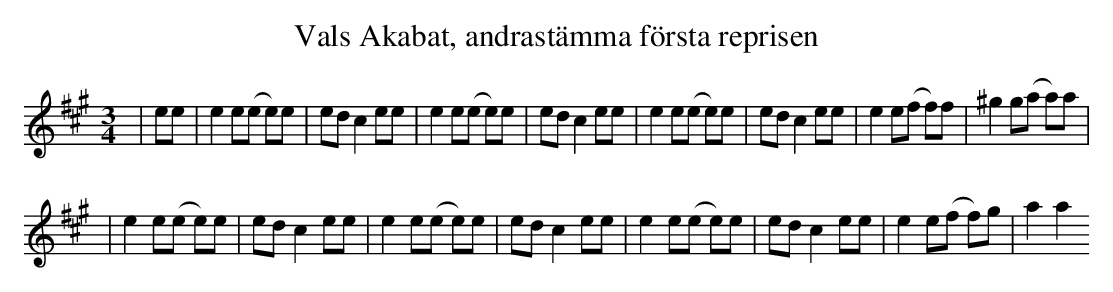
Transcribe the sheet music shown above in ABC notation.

X:1
T:Vals Akabat, andrastämma första reprisen
M:3/4
L:1/8
K:A
|ee |e2 e(e e)e | ed c2 ee | e2 e(e e)e | ed c2 ee |e2 e(e e)e | ed c2 ee | e2 e(f f)f | ^g2 g(a a)a |
|e2 e(e e)e | ed c2 ee | e2 e(e e)e | ed c2 ee |e2 e(e e)e | ed c2 ee | e2 e(f f)g | a2 a2
